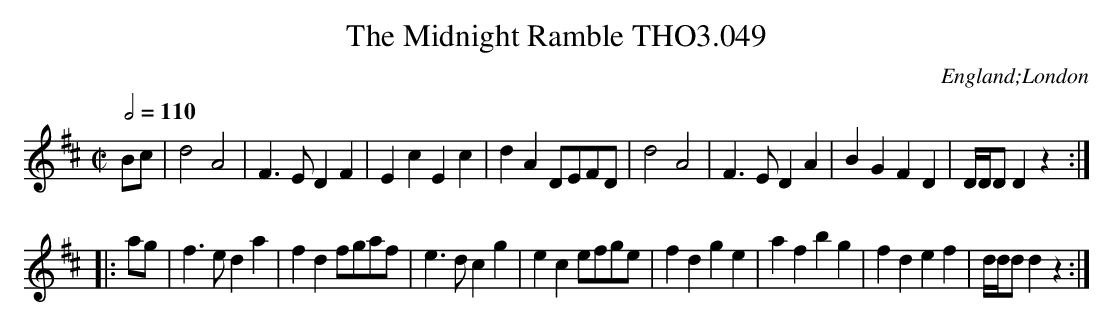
X:1
T:Midnight Ramble THO3.049, The
O:England;London
M:C|
L:1/8
Q:1/2=110
K:D
Bc|d4A4|F3 E D2F2|E2c2E2c2|d2A2 DEFD|\
d4A4|F3 E D2A2|B2G2F2D2|D/D/D D2z2:|
|:ag|f3 e d2a2|f2d2 fgaf|e3 d c2g2|e2c2 efge|\
f2d2g2e2|a2f2b2g2|f2d2e2f2|d/d/d d2z2:|
